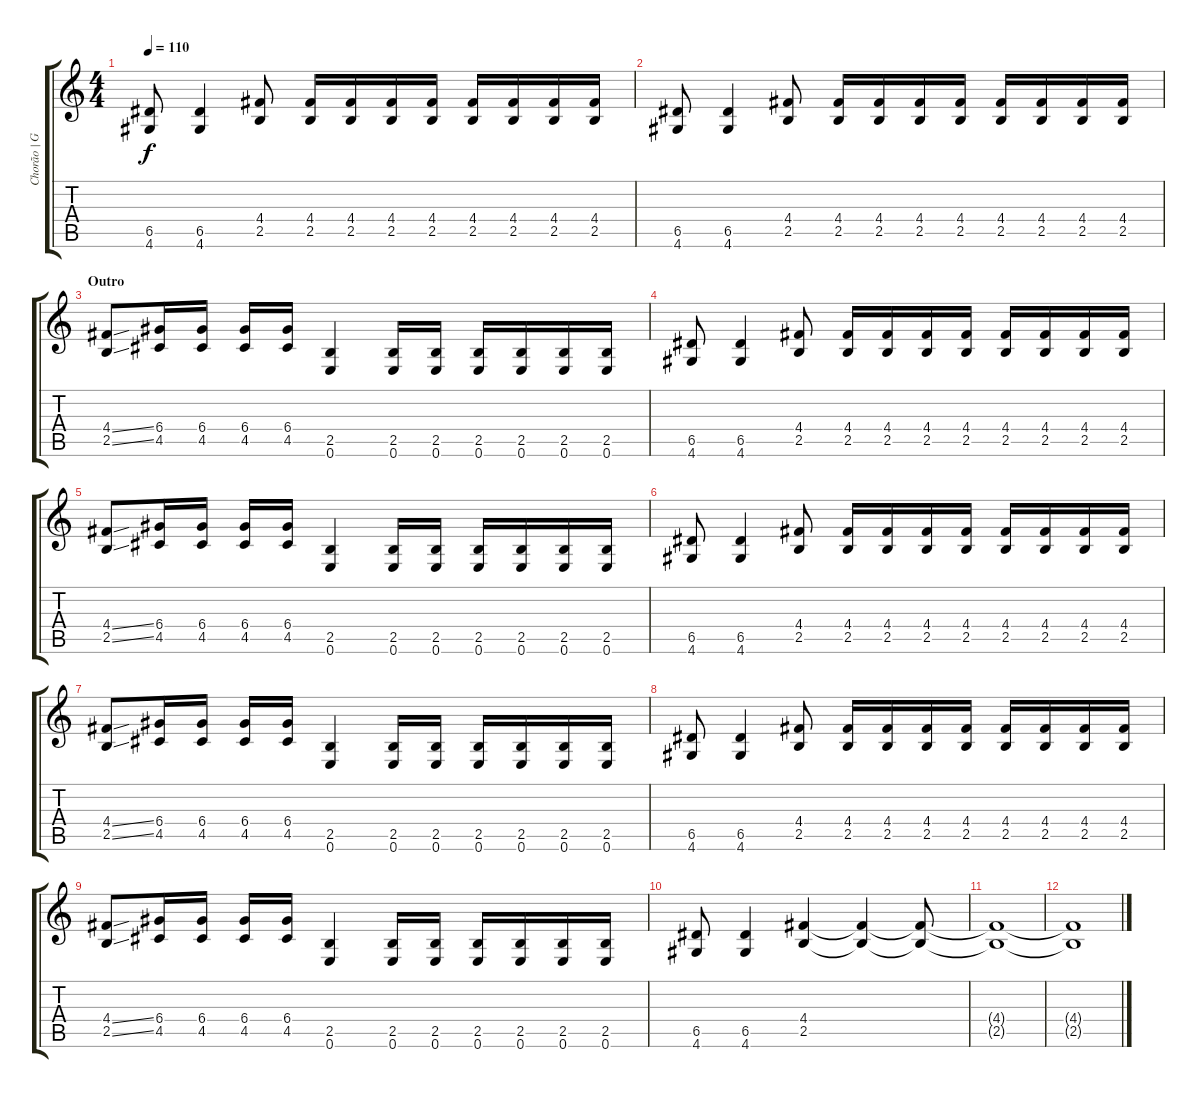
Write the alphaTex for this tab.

\track ("Chorão | Guitarra Base" "Chorão | G") {instrument distortionguitar}
\staff {score tabs}
\tuning (E4 B3 G3 D3 A2 E2) {hide}
\ts (4 4)
\tempo 110
\clef g2
\ks c
(6.5 4.6).8{dy f} (6.5 4.6).4 (4.4 2.5).8 (4.4 2.5).16 (4.4 2.5).16 (4.4 2.5).16 (4.4 2.5).16 (4.4 2.5).16 (4.4 2.5).16 (4.4 2.5).16 (4.4 2.5).16 |
(6.5 4.6).8 (6.5 4.6).4 (4.4 2.5).8 (4.4 2.5).16 (4.4 2.5).16 (4.4 2.5).16 (4.4 2.5).16 (4.4 2.5).16 (4.4 2.5).16 (4.4 2.5).16 (4.4 2.5).16 |
\section ("" "Outro")
(4.4{ss} 2.5{ss}).8 (6.4 4.5).16 (6.4 4.5).16 (6.4 4.5).16 (6.4 4.5).16 (2.5 0.6).4 (2.5 0.6).16 (2.5 0.6).16 (2.5 0.6).16 (2.5 0.6).16 (2.5 0.6).16 (2.5 0.6).16 |
(6.5 4.6).8 (6.5 4.6).4 (4.4 2.5).8 (4.4 2.5).16 (4.4 2.5).16 (4.4 2.5).16 (4.4 2.5).16 (4.4 2.5).16 (4.4 2.5).16 (4.4 2.5).16 (4.4 2.5).16 |
(4.4{ss} 2.5{ss}).8 (6.4 4.5).16 (6.4 4.5).16 (6.4 4.5).16 (6.4 4.5).16 (2.5 0.6).4 (2.5 0.6).16 (2.5 0.6).16 (2.5 0.6).16 (2.5 0.6).16 (2.5 0.6).16 (2.5 0.6).16 |
(6.5 4.6).8 (6.5 4.6).4 (4.4 2.5).8 (4.4 2.5).16 (4.4 2.5).16 (4.4 2.5).16 (4.4 2.5).16 (4.4 2.5).16 (4.4 2.5).16 (4.4 2.5).16 (4.4 2.5).16 |
(4.4{ss} 2.5{ss}).8 (6.4 4.5).16 (6.4 4.5).16 (6.4 4.5).16 (6.4 4.5).16 (2.5 0.6).4 (2.5 0.6).16 (2.5 0.6).16 (2.5 0.6).16 (2.5 0.6).16 (2.5 0.6).16 (2.5 0.6).16 |
(6.5 4.6).8 (6.5 4.6).4 (4.4 2.5).8 (4.4 2.5).16 (4.4 2.5).16 (4.4 2.5).16 (4.4 2.5).16 (4.4 2.5).16 (4.4 2.5).16 (4.4 2.5).16 (4.4 2.5).16 |
(4.4{ss} 2.5{ss}).8 (6.4 4.5).16 (6.4 4.5).16 (6.4 4.5).16 (6.4 4.5).16 (2.5 0.6).4 (2.5 0.6).16 (2.5 0.6).16 (2.5 0.6).16 (2.5 0.6).16 (2.5 0.6).16 (2.5 0.6).16 |
(6.5 4.6).8 (6.5 4.6).4 (4.4 2.5).4 (4.4{t} 2.5{t}).4 (4.4{t} 2.5{t}).8 |
(4.4{t} 2.5{t}).1 |
(4.4{t} 2.5{t}).1
